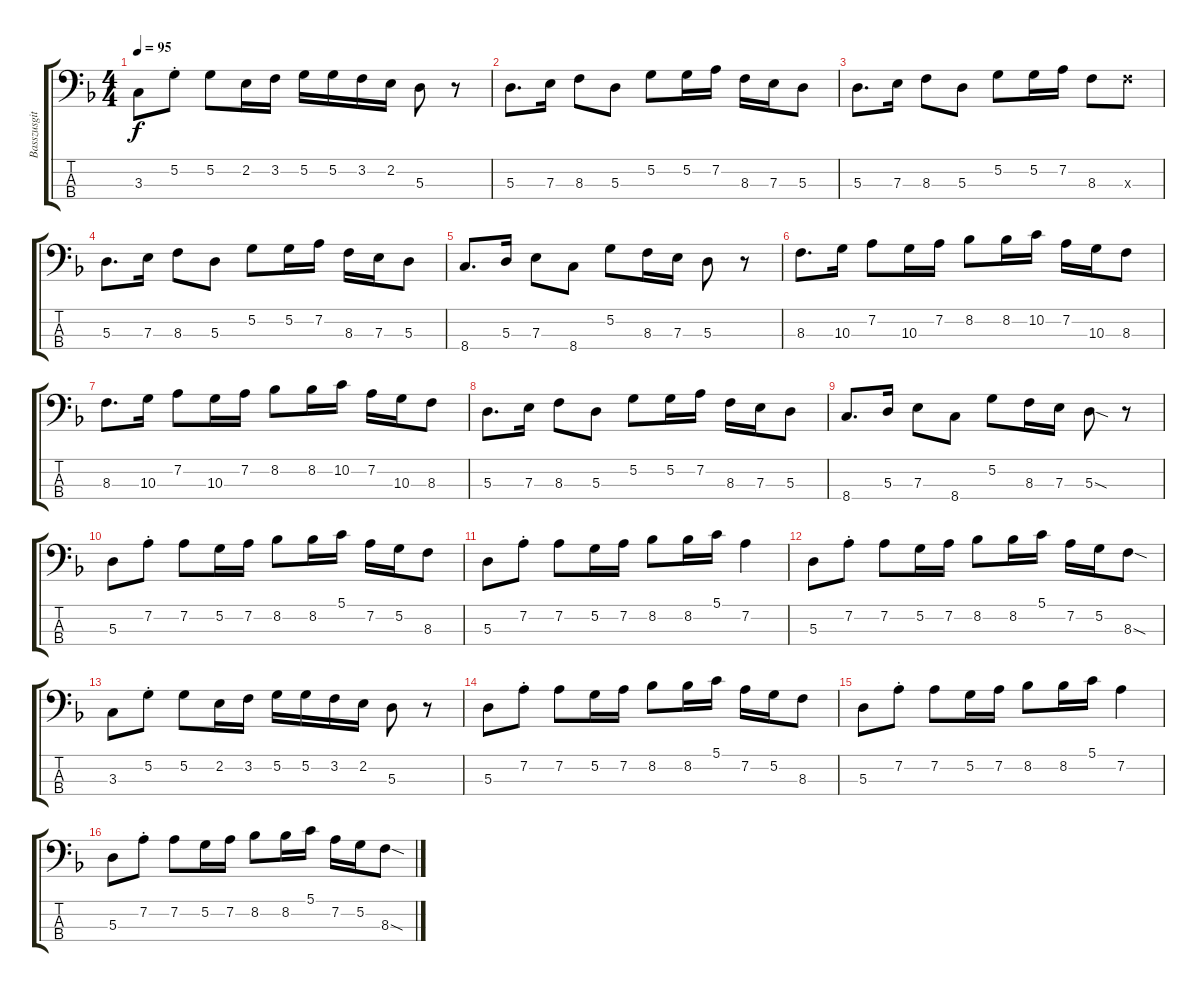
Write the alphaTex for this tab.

\track ("Basszusgitár (Steve Harris)" "Basszusgit") {instrument electricbasspick}
\staff {score tabs}
\tuning (G2 D2 A1 E1) {hide}
\ts (4 4)
\tempo 95
\clef f4
\ks f
3.3.8{dy f} 5.2{st}.8 5.2.8 2.2.16 3.2.16 5.2.16 5.2.16 3.2.16 2.2.16 5.3.8 r.8 |
5.3.8{d} 7.3.16 8.3.8 5.3.8 5.2.8 5.2.16 7.2.16 8.3.16 7.3.16 5.3.8 |
5.3.8{d} 7.3.16 8.3.8 5.3.8 5.2.8 5.2.16 7.2.16 8.3.8 8.3{x}.8 |
5.3.8{d} 7.3.16 8.3.8 5.3.8 5.2.8 5.2.16 7.2.16 8.3.16 7.3.16 5.3.8 |
8.4.8{d} 5.3.16 7.3.8 8.4.8 5.2.8 8.3.16 7.3.16 5.3.8 r.8 |
8.3.8{d} 10.3.16 7.2.8 10.3.16 7.2.16 8.2.8 8.2.16 10.2.16 7.2.16 10.3.16 8.3.8 |
8.3.8{d} 10.3.16 7.2.8 10.3.16 7.2.16 8.2.8 8.2.16 10.2.16 7.2.16 10.3.16 8.3.8 |
5.3.8{d} 7.3.16 8.3.8 5.3.8 5.2.8 5.2.16 7.2.16 8.3.16 7.3.16 5.3.8 |
8.4.8{d} 5.3.16 7.3.8 8.4.8 5.2.8 8.3.16 7.3.16 5.3{sod}.8 r.8 |
5.3.8 7.2{st}.8 7.2.8 5.2.16 7.2.16 8.2.8 8.2.16 5.1.16 7.2.16 5.2.16 8.3.8 |
5.3.8 7.2{st}.8 7.2.8 5.2.16 7.2.16 8.2.8 8.2.16 5.1.16 7.2.4 |
5.3.8 7.2{st}.8 7.2.8 5.2.16 7.2.16 8.2.8 8.2.16 5.1.16 7.2.16 5.2.16 8.3{sod}.8 |
3.3.8 5.2{st}.8 5.2.8 2.2.16 3.2.16 5.2.16 5.2.16 3.2.16 2.2.16 5.3.8 r.8 |
5.3.8 7.2{st}.8 7.2.8 5.2.16 7.2.16 8.2.8 8.2.16 5.1.16 7.2.16 5.2.16 8.3.8 |
5.3.8 7.2{st}.8 7.2.8 5.2.16 7.2.16 8.2.8 8.2.16 5.1.16 7.2.4 |
5.3.8 7.2{st}.8 7.2.8 5.2.16 7.2.16 8.2.8 8.2.16 5.1.16 7.2.16 5.2.16 8.3{sod}.8
